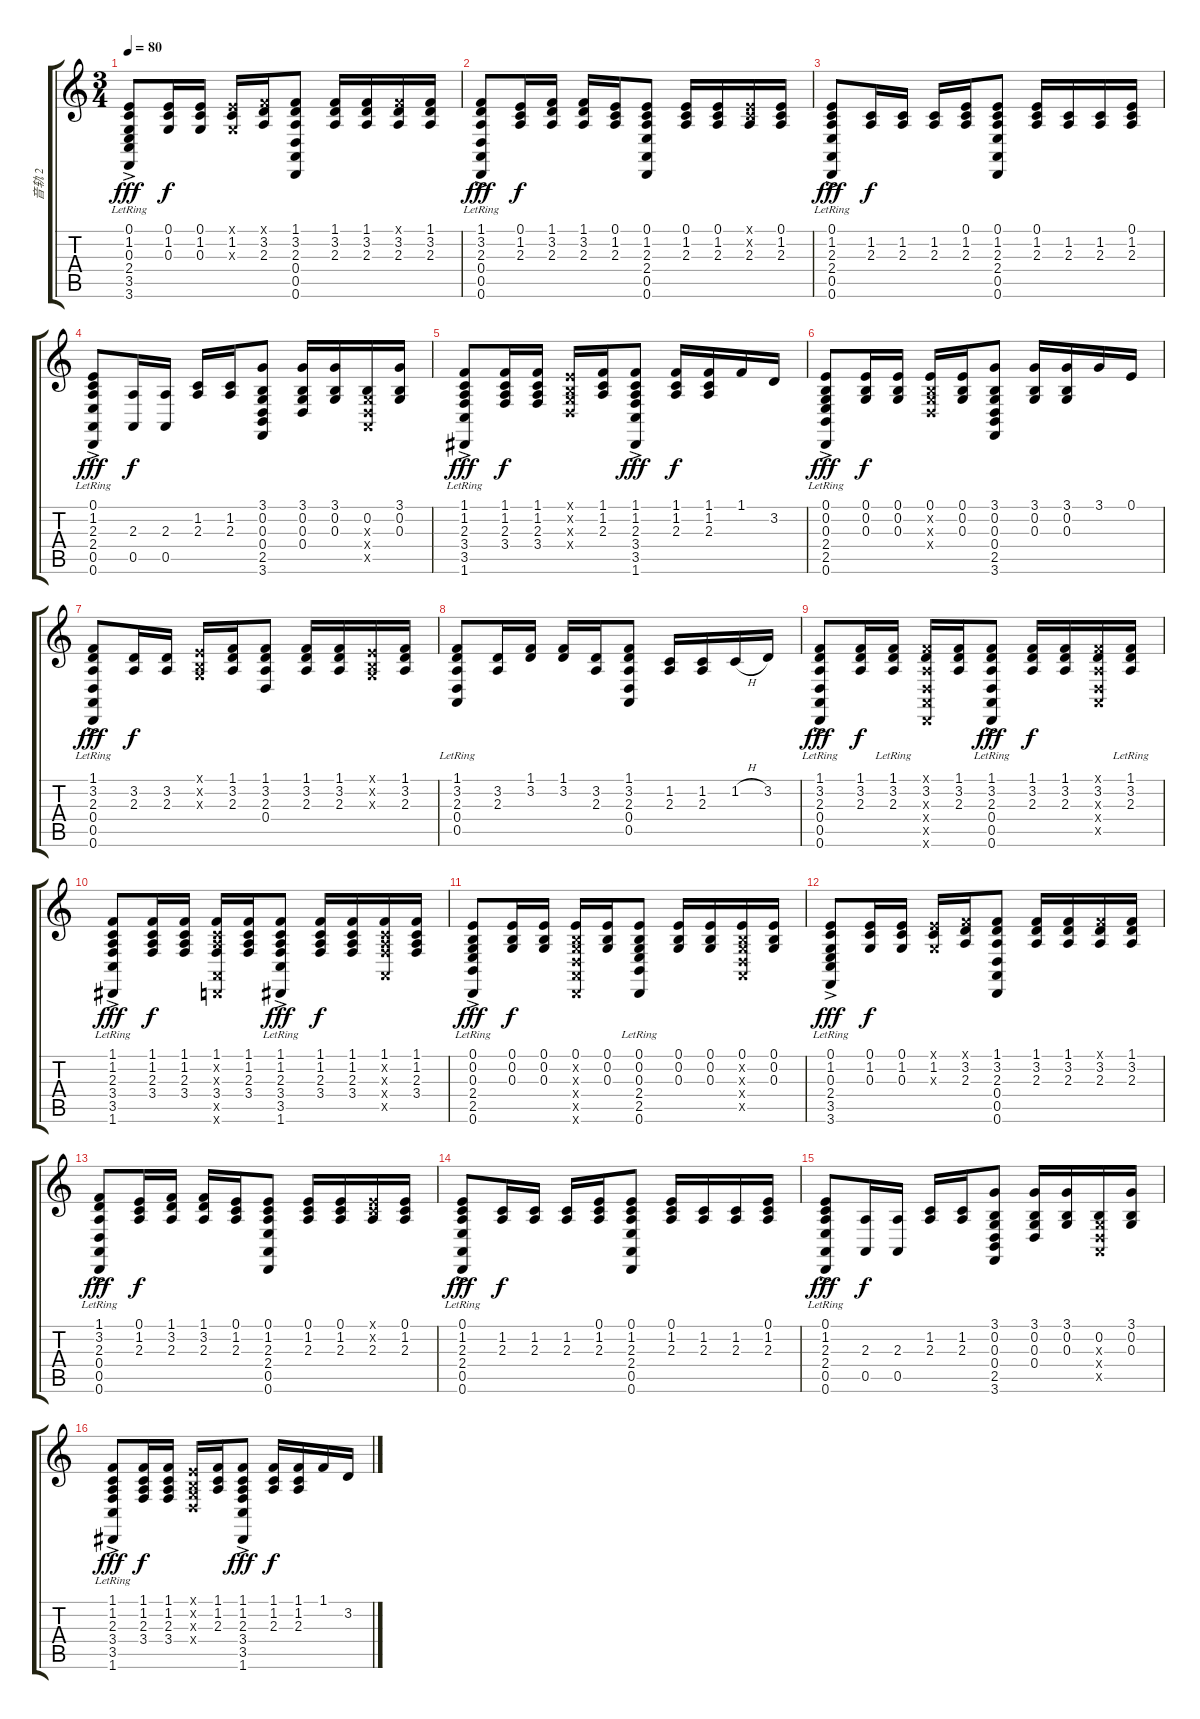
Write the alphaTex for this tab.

\track ("音轨 2" "音轨 2") {instrument acousticgrandpiano}
\staff {score tabs}
\tuning (E4 B3 G3 D3 A2 D2) {hide}
\ts (3 4)
\tempo 80
\clef g2
\ks c
(0.1{ac lr} 1.2{ac lr} 0.3{ac lr} 2.4{ac lr} 3.5{ac lr} 3.6{ac lr}).8{dy fff} (0.1 1.2 0.3).16{dy f volume 10} (0.1 1.2 0.3).16{volume 10} (0.1{x} 1.2 0.3{x}).16{volume 10} (1.1{x} 3.2 2.3).16{volume 10} (1.1 3.2 2.3 0.4 0.5 0.6).8 (1.1 3.2 2.3).16{volume 10} (1.1 3.2 2.3).16{volume 10} (1.1{x} 3.2 2.3).16{volume 10} (1.1 3.2 2.3).16{volume 10} |
(1.1{ac lr} 3.2{ac lr} 2.3{ac lr} 0.4{ac lr} 0.5{ac lr} 0.6{ac lr}).8{dy fff} (0.1 1.2 2.3).16{dy f volume 10} (1.1 3.2 2.3).16{volume 10} (1.1 3.2 2.3).16{volume 10} (0.1 1.2 2.3).16{volume 10} (0.1 1.2 2.3 2.4 0.5 0.6).8 (0.1 1.2 2.3).16{volume 10} (0.1 1.2 2.3).16{volume 10} (0.1{x} 1.2{x} 2.3).16{volume 10} (0.1 1.2 2.3).16{volume 10} |
(0.1{ac lr} 1.2{ac lr} 2.3{ac lr} 2.4{ac lr} 0.5{ac lr} 0.6{ac lr}).8{dy fff} (1.2 2.3).16{dy f volume 10} (1.2 2.3).16{volume 10} (1.2 2.3).16{volume 10} (0.1 1.2 2.3).16{volume 10} (0.1 1.2 2.3 2.4 0.5 0.6).8 (0.1 1.2 2.3).16{volume 10} (1.2 2.3).16{volume 10} (1.2 2.3).16{volume 10} (0.1 1.2 2.3).16{volume 10} |
(0.1{ac lr} 1.2{ac lr} 2.3{ac lr} 2.4{ac lr} 0.5{ac lr} 0.6{ac lr}).8{dy fff} (2.3 0.5).16{dy f volume 11} (2.3 0.5).16{volume 11} (1.2 2.3).16{volume 11} (1.2 2.3).16{volume 11} (3.1 0.2 0.3 0.4 2.5 3.6).8 (3.1 0.2 0.3 0.4).16{volume 10} (3.1 0.2 0.3).16{volume 11} (0.2 0.3{x} 0.4{x} 0.5{x}).16{volume 10} (3.1 0.2 0.3).16{volume 11} |
(1.1{ac lr} 1.2{ac lr} 2.3{ac lr} 3.4{ac lr} 3.5{ac lr} 1.6{ac lr}).8{dy fff} (1.1 1.2 2.3 3.4).16{dy f volume 11} (1.1 1.2 2.3 3.4).16{volume 11} (0.1{x} 0.2{x} 0.3{x} 0.4{x}).16{volume 13} (1.1 1.2 2.3).16{volume 11} (1.1 1.2{ac} 2.3 3.4 3.5 1.6).8{dy fff} (1.1 1.2 2.3).16{dy f volume 11} (1.1 1.2 2.3).16{volume 10} 1.1.16 3.2.16 |
(0.1{ac lr} 0.2{ac lr} 0.3{ac lr} 2.4{ac lr} 2.5{ac lr} 0.6{ac lr}).8{dy fff} (0.1 0.2 0.3).16{dy f volume 11} (0.1 0.2 0.3).16{volume 11} (0.1 0.2{x} 0.3{x} 0.4{x}).16{volume 13} (0.1 0.2 0.3).16{volume 11} (3.1 0.2 0.3 0.4 2.5 3.6).8 (3.1 0.2 0.3).16{volume 11} (3.1 0.2 0.3).16{volume 10} 3.1.16 0.1.16 |
(1.1{ac lr} 3.2{ac lr} 2.3{ac lr} 0.4{ac lr} 0.5{ac} 0.6{ac lr}).8{dy fff} (3.2 2.3).16{dy f volume 11} (3.2 2.3).16{volume 11} (0.1{x} 0.2{x} 0.3{x}).16 (1.1 3.2 2.3).16{volume 11} (1.1 3.2 2.3 0.4).8 (1.1 3.2 2.3).16{volume 11} (1.1 3.2 2.3).16 (0.1{x} 0.2{x} 0.3{x}).16 (1.1 3.2 2.3).16{volume 11} |
(1.1{lr} 3.2{lr} 2.3{lr} 0.4{lr} 0.5{lr}).8 (3.2 2.3).16{volume 10} (1.1 3.2).16{volume 11} (1.1 3.2).16{volume 11} (3.2 2.3).16{volume 12} (1.1 3.2 2.3 0.4 0.5).8 (1.2 2.3).16{volume 11} (1.2 2.3).16{volume 11} 1.2{h}.16 3.2.16 |
(1.1{ac lr} 3.2{ac lr} 2.3{ac lr} 0.4{ac lr} 0.5{ac lr} 0.6{ac lr}).8{dy fff} (1.1 3.2 2.3).16{dy f volume 12} (1.1{lr} 3.2{lr} 2.3{lr}).16{volume 11} (1.1{x} 3.2 2.3{x} 0.4{x} 0.5{x} 0.6{x}).16 (1.1 3.2 2.3).16{volume 12} (1.1{ac lr} 3.2{ac lr} 2.3{ac lr} 0.4{ac lr} 0.5{ac lr} 0.6{ac lr}).8{dy fff} (1.1 3.2 2.3).16{dy f volume 12} (1.1 3.2 2.3).16{volume 11} (1.1{x} 3.2 2.3{x} 0.4{x} 0.5{x}).16 (1.1{lr} 3.2{lr} 2.3{lr}).16{volume 12} |
(1.1{ac lr} 1.2{ac lr} 2.3{ac lr} 3.4{ac lr} 3.5{ac lr} 1.6{ac lr}).8{dy fff} (1.1 1.2 2.3 3.4).16{dy f volume 10} (1.1 1.2 2.3 3.4).16{volume 10} (1.1 1.2{x} 2.3{x} 3.4 0.5{x} 0.6{x}).16{volume 10} (1.1 1.2 2.3 3.4).16{volume 10} (1.1{ac lr} 1.2{ac lr} 2.3{ac lr} 3.4{ac lr} 3.5{ac lr} 1.6{ac lr}).8{dy fff} (1.1 1.2 2.3 3.4).16{dy f volume 10} (1.1 1.2 2.3 3.4).16{volume 10} (1.1 1.2{x} 2.3{x} 3.4{x} 0.5{x}).16{volume 10} (1.1 1.2 2.3 3.4).16{volume 10} |
(0.1{ac lr} 0.2{ac lr} 0.3{ac lr} 2.4{ac lr} 2.5{ac lr} 0.6{ac lr}).8{dy fff} (0.1 0.2 0.3).16{dy f volume 10} (0.1 0.2 0.3).16{volume 10} (0.1 0.2{x} 0.3{x} 0.4{x} 0.5{x} 0.6{x}).16{volume 10} (0.1 0.2 0.3).16{volume 10} (0.1{lr} 0.2{lr} 0.3 2.4{lr} 2.5{lr} 0.6{lr}).8 (0.1 0.2 0.3).16{volume 10} (0.1 0.2 0.3).16{volume 10} (0.1 0.2{x} 0.3{x} 0.4{x} 0.5{x}).16{volume 10} (0.1 0.2 0.3).16{volume 10} |
(0.1{ac lr} 1.2{ac lr} 0.3{ac lr} 2.4{ac lr} 3.5{ac lr} 3.6{ac lr}).8{dy fff} (0.1 1.2 0.3).16{dy f volume 10} (0.1 1.2 0.3).16{volume 10} (0.1{x} 1.2 0.3{x}).16{volume 10} (1.1{x} 3.2 2.3).16{volume 10} (1.1 3.2 2.3 0.4 0.5 0.6).8 (1.1 3.2 2.3).16{volume 10} (1.1 3.2 2.3).16{volume 10} (1.1{x} 3.2 2.3).16{volume 10} (1.1 3.2 2.3).16{volume 10} |
(1.1{ac lr} 3.2{ac lr} 2.3{ac lr} 0.4{ac lr} 0.5{ac lr} 0.6{ac lr}).8{dy fff} (0.1 1.2 2.3).16{dy f volume 10} (1.1 3.2 2.3).16{volume 10} (1.1 3.2 2.3).16{volume 10} (0.1 1.2 2.3).16{volume 10} (0.1 1.2 2.3 2.4 0.5 0.6).8 (0.1 1.2 2.3).16{volume 10} (0.1 1.2 2.3).16{volume 10} (0.1{x} 1.2{x} 2.3).16{volume 10} (0.1 1.2 2.3).16{volume 10} |
(0.1{ac lr} 1.2{ac lr} 2.3{ac lr} 2.4{ac lr} 0.5{ac lr} 0.6{ac lr}).8{dy fff} (1.2 2.3).16{dy f volume 10} (1.2 2.3).16{volume 10} (1.2 2.3).16{volume 10} (0.1 1.2 2.3).16{volume 10} (0.1 1.2 2.3 2.4 0.5 0.6).8 (0.1 1.2 2.3).16{volume 10} (1.2 2.3).16{volume 10} (1.2 2.3).16{volume 10} (0.1 1.2 2.3).16{volume 10} |
(0.1{ac lr} 1.2{ac lr} 2.3{ac lr} 2.4{ac lr} 0.5{ac lr} 0.6{ac lr}).8{dy fff} (2.3 0.5).16{dy f volume 11} (2.3 0.5).16{volume 11} (1.2 2.3).16{volume 11} (1.2 2.3).16{volume 11} (3.1 0.2 0.3 0.4 2.5 3.6).8 (3.1 0.2 0.3 0.4).16{volume 10} (3.1 0.2 0.3).16{volume 11} (0.2 0.3{x} 0.4{x} 0.5{x}).16{volume 10} (3.1 0.2 0.3).16{volume 11} |
(1.1{ac lr} 1.2{ac lr} 2.3{ac lr} 3.4{ac lr} 3.5{ac lr} 1.6{ac lr}).8{dy fff} (1.1 1.2 2.3 3.4).16{dy f volume 11} (1.1 1.2 2.3 3.4).16{volume 11} (0.1{x} 0.2{x} 0.3{x} 0.4{x}).16{volume 13} (1.1 1.2 2.3).16{volume 11} (1.1 1.2{ac} 2.3 3.4 3.5 1.6).8{dy fff} (1.1 1.2 2.3).16{dy f volume 11} (1.1 1.2 2.3).16{volume 10} 1.1.16 3.2.16
